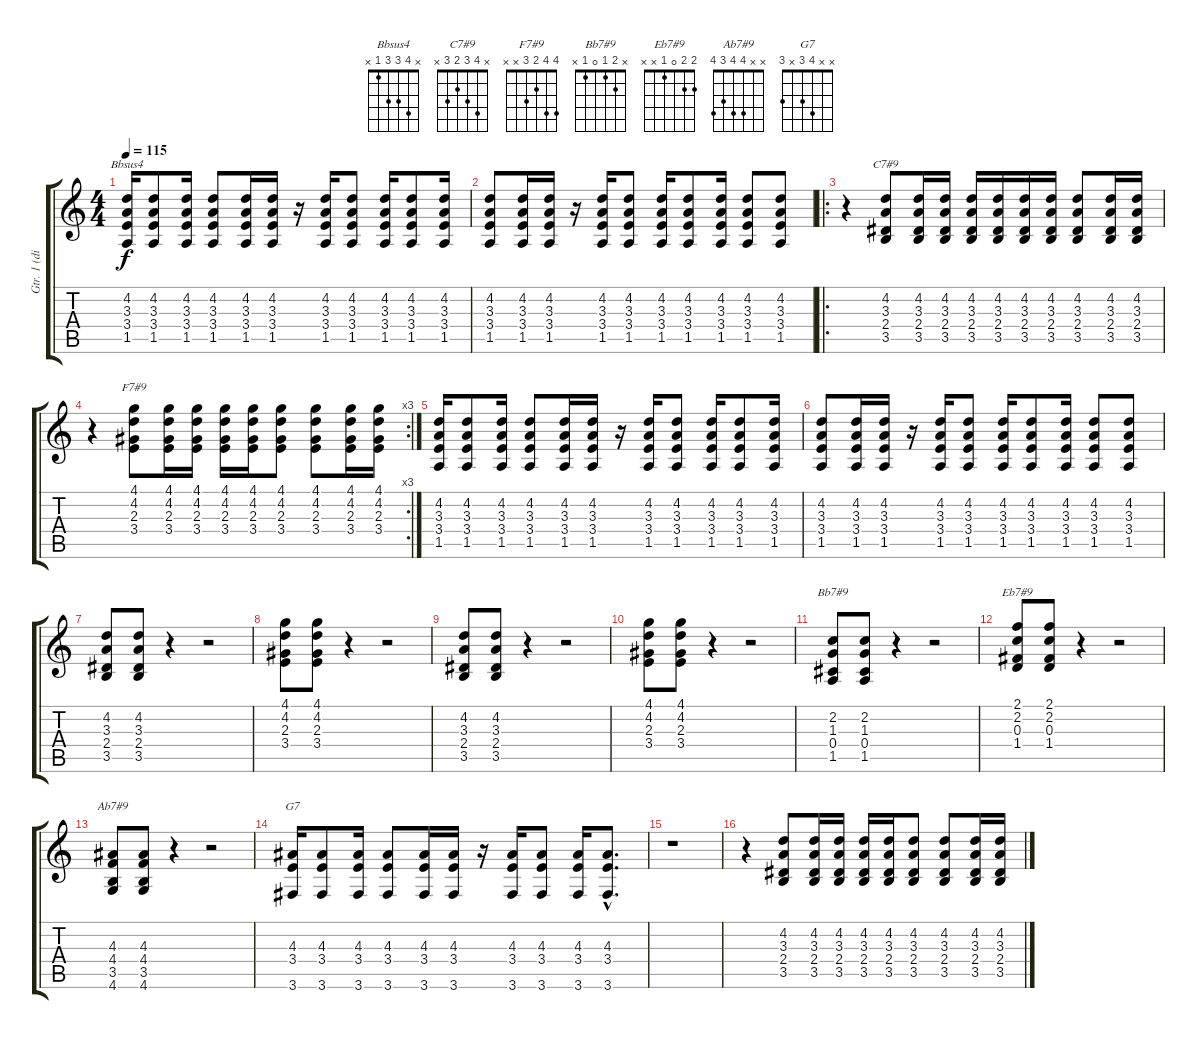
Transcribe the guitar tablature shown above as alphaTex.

\track ("Gtr. 1 (dist.)" "Gtr. 1 (di") {instrument distortionguitar}
\staff {score tabs}
\tuning (Eb4 Bb3 Gb3 Db3 Ab2 Eb2) {hide}
\chord ("Bbsus4" x 4 3 3 1 x)
\chord ("C7#9" x 4 3 2 3 x)
\chord ("F7#9" 4 4 2 3 x x)
\chord ("Bb7#9" x 2 1 0 1 x)
\chord ("Eb7#9" 2 2 0 1 x x)
\chord ("Ab7#9" x x 4 4 3 4)
\chord ("G7" x x 4 3 x 3)
\ts (4 4)
\tempo 115
\clef g2
\ks c
(4.2 3.3 3.4 1.5).16{ch "Bbsus4" dy f instrument distortionguitar} (4.2 3.3 3.4 1.5).8 (4.2 3.3 3.4 1.5).16 (4.2 3.3 3.4 1.5).8 (4.2 3.3 3.4 1.5).16 (4.2 3.3 3.4 1.5).16 r.16 (4.2 3.3 3.4 1.5).16 (4.2 3.3 3.4 1.5).8 (4.2 3.3 3.4 1.5).16 (4.2 3.3 3.4 1.5).8 (4.2 3.3 3.4 1.5).16 |
(4.2 3.3 3.4 1.5).8 (4.2 3.3 3.4 1.5).16 (4.2 3.3 3.4 1.5).16 r.16 (4.2 3.3 3.4 1.5).16 (4.2 3.3 3.4 1.5).8 (4.2 3.3 3.4 1.5).16 (4.2 3.3 3.4 1.5).8 (4.2 3.3 3.4 1.5).16 (4.2 3.3 3.4 1.5).8 (4.2 3.3 3.4 1.5).8 |
\ro
r.4 (4.2 3.3 2.4 3.5).8{ch "C7#9"} (4.2 3.3 2.4 3.5).16 (4.2 3.3 2.4 3.5).16 (4.2 3.3 2.4 3.5).16 (4.2 3.3 2.4 3.5).16 (4.2 3.3 2.4 3.5).16 (4.2 3.3 2.4 3.5).16 (4.2 3.3 2.4 3.5).8 (4.2 3.3 2.4 3.5).16 (4.2 3.3 2.4 3.5).16 |
\rc 3
r.4 (4.1 4.2 2.3 3.4).8{ch "F7#9"} (4.1 4.2 2.3 3.4).16 (4.1 4.2 2.3 3.4).16 (4.1 4.2 2.3 3.4).16 (4.1 4.2 2.3 3.4).16 (4.1 4.2 2.3 3.4).8 (4.1 4.2 2.3 3.4).8 (4.1 4.2 2.3 3.4).16 (4.1 4.2 2.3 3.4).16 |
(4.2 3.3 3.4 1.5).16 (4.2 3.3 3.4 1.5).8 (4.2 3.3 3.4 1.5).16 (4.2 3.3 3.4 1.5).8 (4.2 3.3 3.4 1.5).16 (4.2 3.3 3.4 1.5).16 r.16 (4.2 3.3 3.4 1.5).16 (4.2 3.3 3.4 1.5).8 (4.2 3.3 3.4 1.5).16 (4.2 3.3 3.4 1.5).8 (4.2 3.3 3.4 1.5).16 |
(4.2 3.3 3.4 1.5).8 (4.2 3.3 3.4 1.5).16 (4.2 3.3 3.4 1.5).16 r.16 (4.2 3.3 3.4 1.5).16 (4.2 3.3 3.4 1.5).8 (4.2 3.3 3.4 1.5).16 (4.2 3.3 3.4 1.5).8 (4.2 3.3 3.4 1.5).16 (4.2 3.3 3.4 1.5).8 (4.2 3.3 3.4 1.5).8 |
(4.2 3.3 2.4 3.5).8 (4.2 3.3 2.4 3.5).8 r.4 r.2 |
(4.1 4.2 2.3 3.4).8 (4.1 4.2 2.3 3.4).8 r.4 r.2 |
(4.2 3.3 2.4 3.5).8 (4.2 3.3 2.4 3.5).8 r.4 r.2 |
(4.1 4.2 2.3 3.4).8 (4.1 4.2 2.3 3.4).8 r.4 r.2 |
(2.2 1.3 0.4 1.5).8{ch "Bb7#9"} (2.2 1.3 0.4 1.5).8 r.4 r.2 |
(2.1 2.2 0.3 1.4).8{ch "Eb7#9"} (2.1 2.2 0.3 1.4).8 r.4 r.2 |
(4.3 4.4 3.5 4.6).8{ch "Ab7#9"} (4.3 4.4 3.5 4.6).8 r.4 r.2 |
(4.3 3.4 3.6).16{ch "G7"} (4.3 3.4 3.6).8 (4.3 3.4 3.6).16 (4.3 3.4 3.6).8 (4.3 3.4 3.6).16 (4.3 3.4 3.6).16 r.16 (4.3 3.4 3.6).16 (4.3 3.4 3.6).8 (4.3 3.4 3.6).16 (4.3{hac} 3.4{hac} 3.6{hac}).8{d} |
r.1 |
r.4 (4.2 3.3 2.4 3.5).8 (4.2 3.3 2.4 3.5).16 (4.2 3.3 2.4 3.5).16 (4.2 3.3 2.4 3.5).16 (4.2 3.3 2.4 3.5).16 (4.2 3.3 2.4 3.5).8 (4.2 3.3 2.4 3.5).8 (4.2 3.3 2.4 3.5).16 (4.2 3.3 2.4 3.5).16
